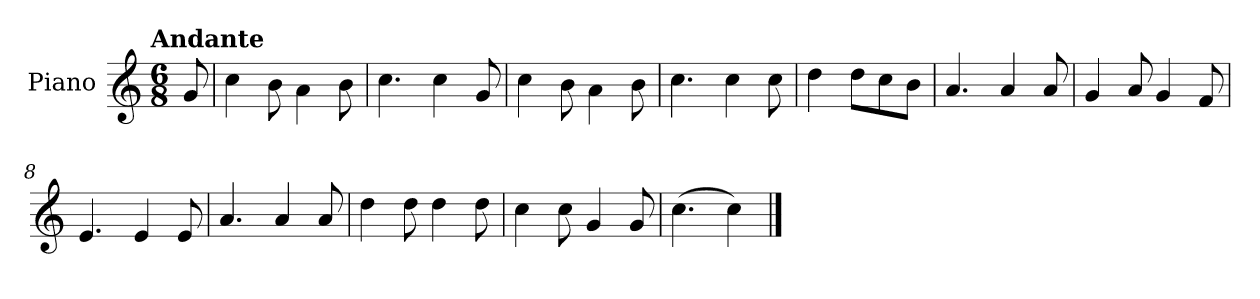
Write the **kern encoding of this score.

**kern
*part1
*staff1
*I"Piano
*I'Pno.
*clefG2
*k[]
!!LO:TX:omd:t=Andante
*M6/8
*MM92
=
8g/
=1
4cc\
8b\
4a\
8b\
=2
4.cc\
4cc\
8g/
=3
4cc\
8b\
4a\
8b\
=4
4.cc\
4cc\
8cc\
=5
4dd\
8dd\L
8cc\
8b\J
=6
4.a/
4a/
8a/
!!LO:LB:g=z
=7
4g/
8a/
4g/
8f/
=8
4.e/
4e/
8e/
=9
4.a/
4a/
8a/
=10
4dd\
8dd\
4dd\
8dd\
=11
4cc\
8cc\
4g/
8g/
=12
(>4.cc\
4cc\)
==
*-
